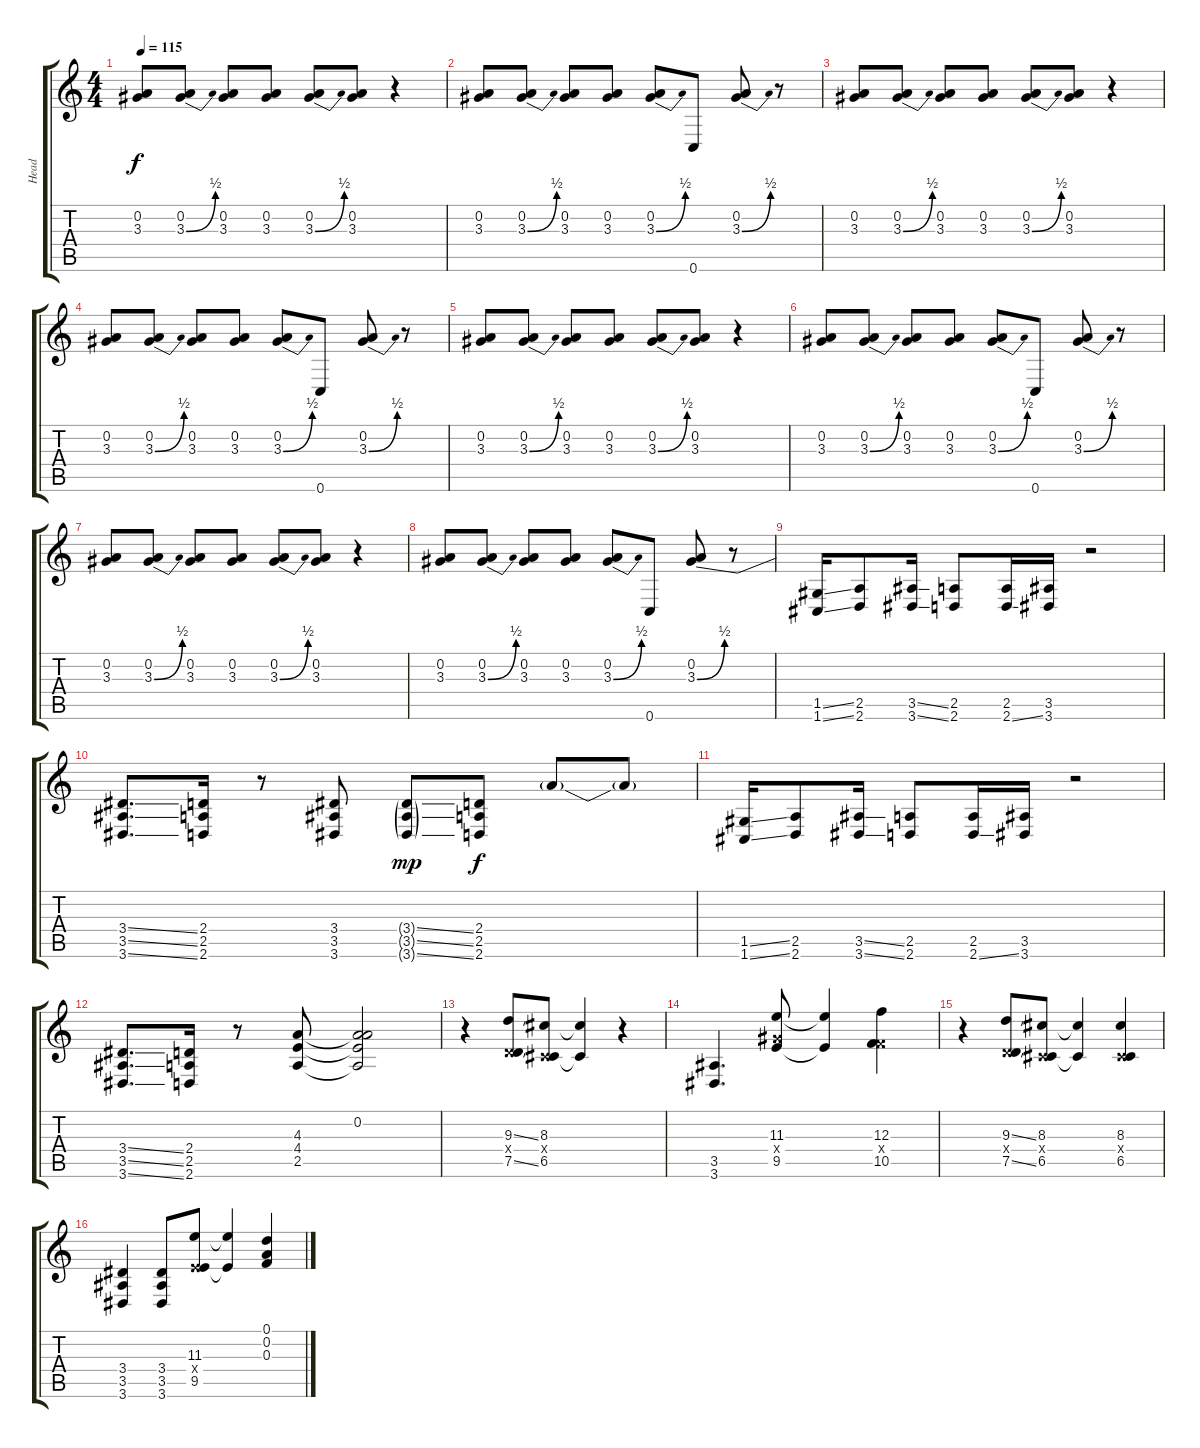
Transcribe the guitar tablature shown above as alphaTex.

\track ("Head" "Head") {instrument distortionguitar}
\staff {score tabs}
\tuning (D4 A3 F3 C3 G2 C2) {hide}
\ts (4 4)
\tempo 115
\clef g2
\ks c
(0.2 3.3).8{dy f} (0.2 3.3{be (bend 0 0 60 2)}).8 (0.2 3.3).8 (0.2 3.3).8 (0.2 3.3{be (bend 0 0 60 2)}).8 (0.2 3.3).8 r.4 |
(0.2 3.3).8 (0.2 3.3{be (bend 0 0 60 2)}).8 (0.2 3.3).8 (0.2 3.3).8 (0.2 3.3{be (bend 0 0 60 2)}).8 0.6.8 (0.2 3.3{be (bend 0 0 60 2)}).8 r.8 |
(0.2 3.3).8 (0.2 3.3{be (bend 0 0 60 2)}).8 (0.2 3.3).8 (0.2 3.3).8 (0.2 3.3{be (bend 0 0 60 2)}).8 (0.2 3.3).8 r.4 |
(0.2 3.3).8 (0.2 3.3{be (bend 0 0 60 2)}).8 (0.2 3.3).8 (0.2 3.3).8 (0.2 3.3{be (bend 0 0 60 2)}).8 0.6.8 (0.2 3.3{be (bend 0 0 60 2)}).8 r.8 |
(0.2 3.3).8 (0.2 3.3{be (bend 0 0 60 2)}).8 (0.2 3.3).8 (0.2 3.3).8 (0.2 3.3{be (bend 0 0 60 2)}).8 (0.2 3.3).8 r.4 |
(0.2 3.3).8 (0.2 3.3{be (bend 0 0 60 2)}).8 (0.2 3.3).8 (0.2 3.3).8 (0.2 3.3{be (bend 0 0 60 2)}).8 0.6.8 (0.2 3.3{be (bend 0 0 60 2)}).8 r.8 |
(0.2 3.3).8 (0.2 3.3{be (bend 0 0 60 2)}).8 (0.2 3.3).8 (0.2 3.3).8 (0.2 3.3{be (bend 0 0 60 2)}).8 (0.2 3.3).8 r.4 |
(0.2 3.3).8 (0.2 3.3{be (bend 0 0 60 2)}).8 (0.2 3.3).8 (0.2 3.3).8 (0.2 3.3{be (bend 0 0 60 2)}).8 0.6.8 (0.2 3.3{be (bend 0 0 60 2)}).8 r.8 |
(1.5{ss} 1.6{ss}).16 (2.5 2.6).8 (3.5{ss} 3.6{ss}).16 (2.5 2.6).8 (2.5 2.6{ss}).16 (3.5 3.6).16 r.2 |
(3.4{ss} 3.5{ss} 3.6{ss}).8{d} (2.4 2.5 2.6).16 r.8 (3.4 3.5 3.6).8 (3.4{ss g} 3.5{ss g} 3.6{ss g}).8{dy mp} (2.4 2.5 2.6).8{dy f} 3.3{t}.8 3.3{t}.8 |
(1.5{ss} 1.6{ss}).16 (2.5 2.6).8 (3.5{ss} 3.6{ss}).16 (2.5 2.6).8 (2.5 2.6{ss}).16 (3.5 3.6).16 r.2 |
(3.4{ss} 3.5{ss} 3.6{ss}).8{d} (2.4 2.5 2.6).16 r.8 (4.3 4.4 2.5).8 (0.2 4.3{t} 4.4{t} 2.5{t}).2 |
r.4 (9.3{ss} 2.4{x} 7.5{ss}).8 (8.3 0.4{x} 6.5).8 (8.3{t} 6.5{t}).4 r.4 |
(3.5 3.6).4{d} (11.3 8.4{x} 9.5).8 (11.3{t} 9.5{t}).4 (12.3 5.4{x} 10.5).4 |
r.4 (9.3{ss} 2.4{x} 7.5{ss}).8 (8.3 0.4{x} 6.5).8 (8.3{t} 6.5{t}).4 (8.3 1.4{x} 6.5).4 |
(3.4 3.5 3.6).4 (3.4 3.5 3.6).8 (11.3 4.4{x} 9.5).8 (11.3{t} 9.5{t}).4 (0.1 0.2 0.3).4
